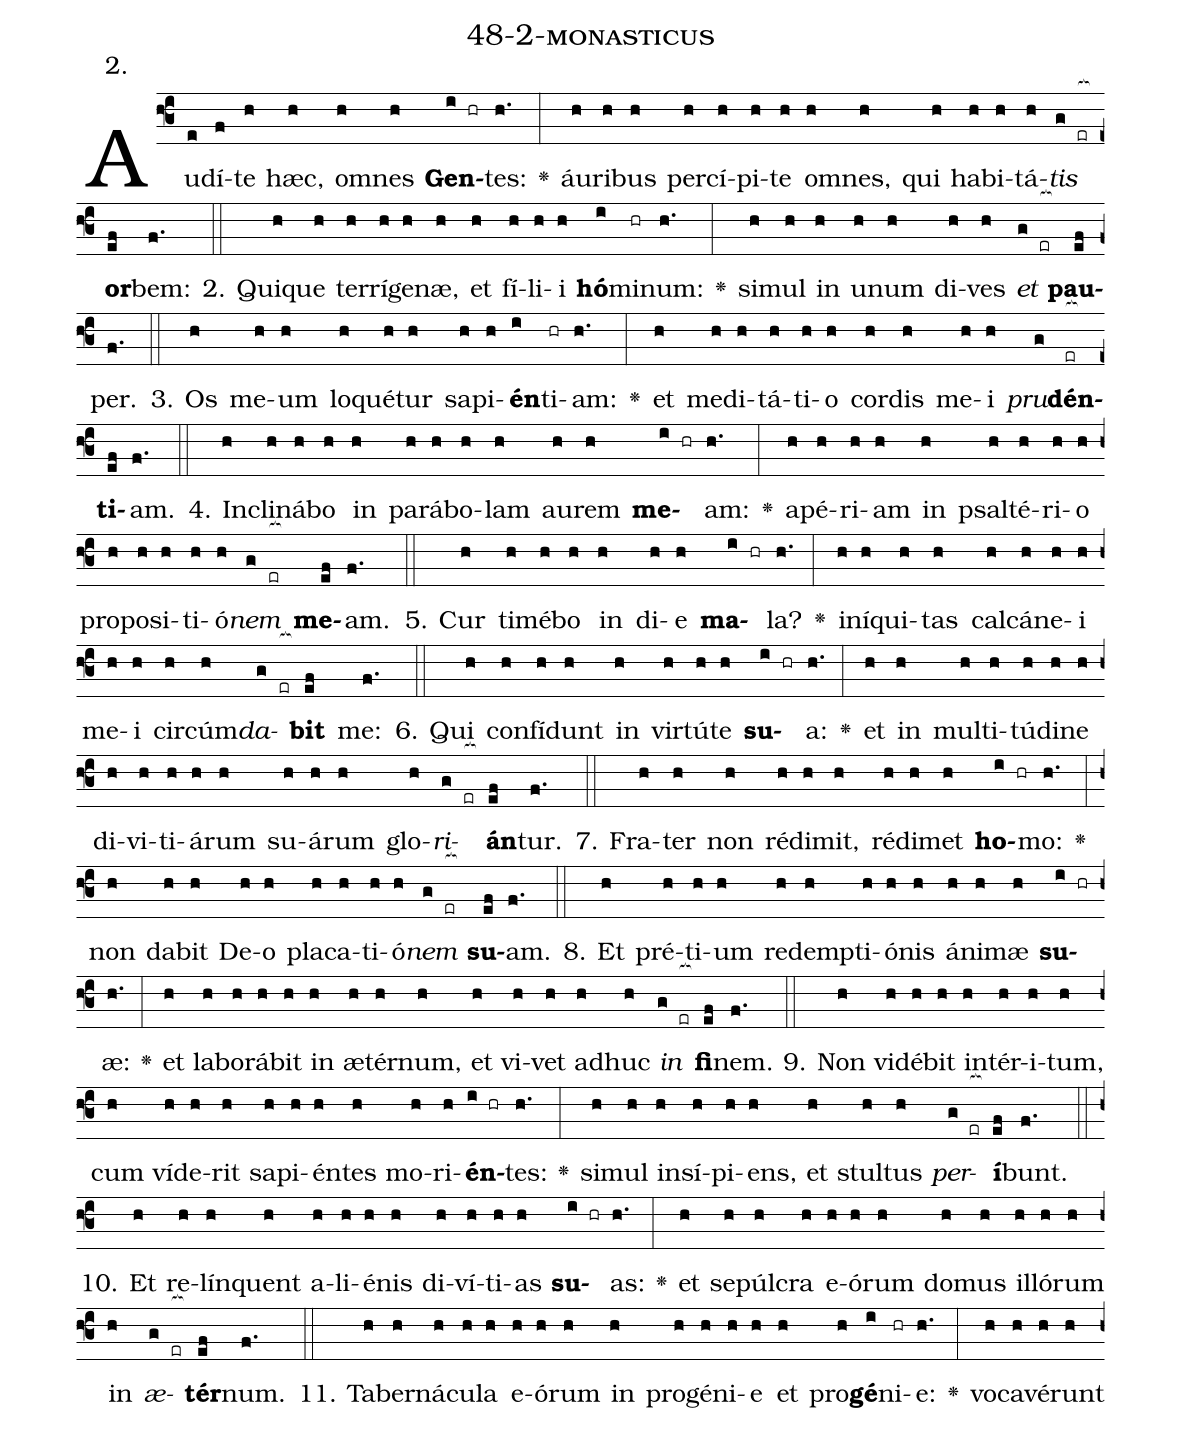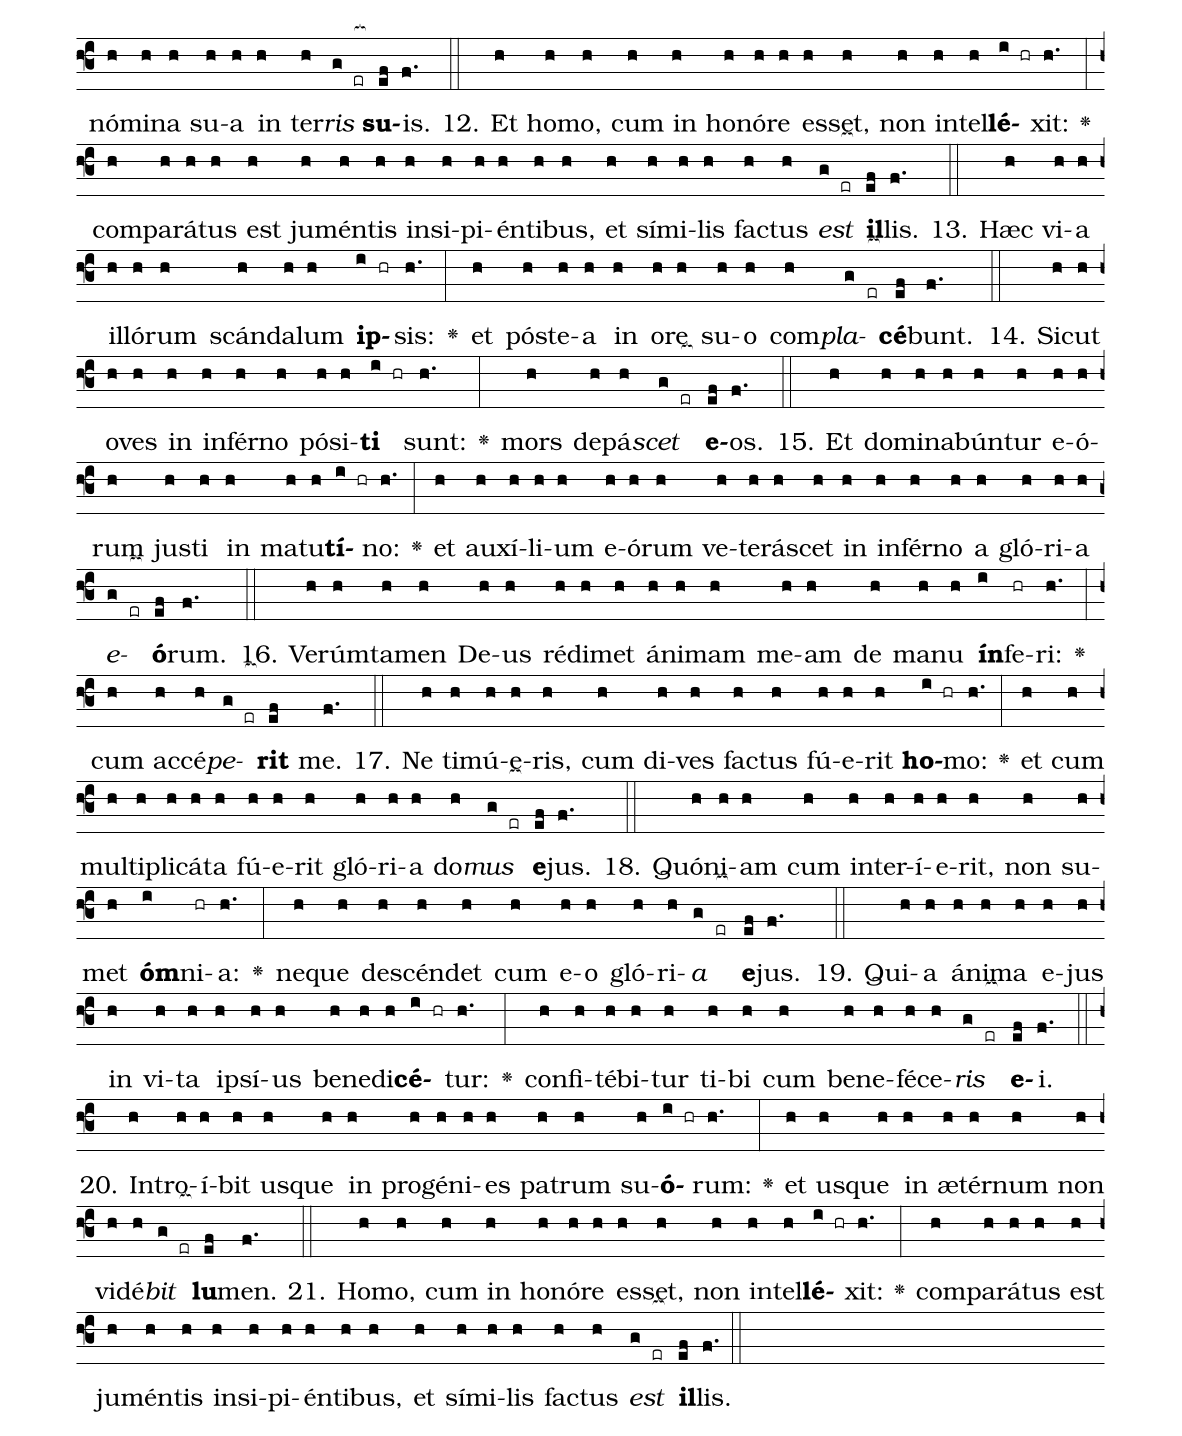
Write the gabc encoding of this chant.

name: 48-2-monasticus;
annotation: 2.;
%%
(f3)Au(e)dí(f)te(h) hæc,(h) om(h)nes(h) <b>Gen</b>(i hr)tes:(h.) <v>\greheightstar</v>(:) áu(h)ri(h)bus(h) per(h)cí(h)pi(h)te(h) om(h)nes,(h) qui(h) ha(h)bi(h)tá(h)<i>tis</i>(g er[ocb:1{]) <b>or</b>(ef[ocb:0}])bem:(f.) (::)
2. Qui(h)que(h) ter(h)rí(h)ge(h)næ,(h) et(h) fí(h)li(h)i(h) <b>hó</b>(i)mi(hr)num:(h.) <v>\greheightstar</v>(:) si(h)mul(h) in(h) u(h)num(h) di(h)ves(h) <i>et</i>(g er[ocb:1{]) <b>pau</b>(ef[ocb:0}])per.(f.) (::)
3. Os(h) me(h)um(h) lo(h)qué(h)tur(h) sa(h)pi(h)<b>én</b>(i)ti(hr)am:(h.) <v>\greheightstar</v>(:) et(h) me(h)di(h)tá(h)ti(h)o(h) cor(h)dis(h) me(h)i(h) <i>pru</i>(g)<b>dén</b>(er[ocb:1{])<b>ti</b>(ef[ocb:0}])am.(f.) (::)
4. In(h)cli(h)ná(h)bo(h) in(h) pa(h)rá(h)bo(h)lam(h) au(h)rem(h) <b>me</b>(i hr)am:(h.) <v>\greheightstar</v>(:) a(h)pé(h)ri(h)am(h) in(h) psal(h)té(h)ri(h)o(h) pro(h)po(h)si(h)ti(h)ó(h)<i>nem</i>(g er[ocb:1{]) <b>me</b>(ef[ocb:0}])am.(f.) (::)
5. Cur(h) ti(h)mé(h)bo(h) in(h) di(h)e(h) <b>ma</b>(i hr)la?(h.) <v>\greheightstar</v>(:) in(h)í(h)qui(h)tas(h) cal(h)cá(h)ne(h)i(h) me(h)i(h) cir(h)cúm(h)<i>da</i>(g er[ocb:1{])<b>bit</b>(ef[ocb:0}]) me:(f.) (::)
6. Qui(h) con(h)fí(h)dunt(h) in(h) vir(h)tú(h)te(h) <b>su</b>(i hr)a:(h.) <v>\greheightstar</v>(:) et(h) in(h) mul(h)ti(h)tú(h)di(h)ne(h) di(h)vi(h)ti(h)á(h)rum(h) su(h)á(h)rum(h) glo(h)<i>ri</i>(g er[ocb:1{])<b>án</b>(ef[ocb:0}])tur.(f.) (::)
7. Fra(h)ter(h) non(h) réd(h)i(h)mit,(h) réd(h)i(h)met(h) <b>ho</b>(i hr)mo:(h.) <v>\greheightstar</v>(:) non(h) da(h)bit(h) De(h)o(h) pla(h)ca(h)ti(h)ó(h)<i>nem</i>(g er[ocb:1{]) <b>su</b>(ef[ocb:0}])am.(f.) (::)
8. Et(h) pré(h)ti(h)um(h) red(h)emp(h)ti(h)ó(h)nis(h) á(h)ni(h)mæ(h) <b>su</b>(i hr)æ:(h.) <v>\greheightstar</v>(:) et(h) la(h)bo(h)rá(h)bit(h) in(h) æ(h)tér(h)num,(h) et(h) vi(h)vet(h) ad(h)huc(h) <i>in</i>(g er[ocb:1{]) <b>fi</b>(ef[ocb:0}])nem.(f.) (::)
9. Non(h) vi(h)dé(h)bit(h) in(h)tér(h)i(h)tum,(h) cum(h) ví(h)de(h)rit(h) sa(h)pi(h)én(h)tes(h) mo(h)ri(h)<b>én</b>(i hr)tes:(h.) <v>\greheightstar</v>(:) si(h)mul(h) in(h)sí(h)pi(h)ens,(h) et(h) stul(h)tus(h) <i>per</i>(g er[ocb:1{])<b>í</b>(ef[ocb:0}])bunt.(f.) (::)
10. Et(h) re(h)lín(h)quent(h) a(h)li(h)é(h)nis(h) di(h)ví(h)ti(h)as(h) <b>su</b>(i hr)as:(h.) <v>\greheightstar</v>(:) et(h) se(h)púl(h)cra(h) e(h)ó(h)rum(h) do(h)mus(h) il(h)ló(h)rum(h) in(h) <i>æ</i>(g er[ocb:1{])<b>tér</b>(ef[ocb:0}])num.(f.) (::)
11. Ta(h)ber(h)ná(h)cu(h)la(h) e(h)ó(h)rum(h) in(h) pro(h)gé(h)ni(h)e(h) et(h) pro(h)<b>gé</b>(i)ni(hr)e:(h.) <v>\greheightstar</v>(:) vo(h)ca(h)vé(h)runt(h) nó(h)mi(h)na(h) su(h)a(h) in(h) ter(h)<i>ris</i>(g er[ocb:1{]) <b>su</b>(ef[ocb:0}])is.(f.) (::)
12. Et(h) ho(h)mo,(h) cum(h) in(h) ho(h)nó(h)re(h) es(h)set,(h) non(h) in(h)tel(h)<b>lé</b>(i hr)xit:(h.) <v>\greheightstar</v>(:) com(h)pa(h)rá(h)tus(h) est(h) ju(h)mén(h)tis(h) in(h)si(h)pi(h)én(h)ti(h)bus,(h) et(h) sí(h)mi(h)lis(h) fac(h)tus(h) <i>est</i>(g er[ocb:1{]) <b>il</b>(ef[ocb:0}])lis.(f.) (::)
13. Hæc(h) vi(h)a(h) il(h)ló(h)rum(h) scán(h)da(h)lum(h) <b>ip</b>(i hr)sis:(h.) <v>\greheightstar</v>(:) et(h) póst(h)e(h)a(h) in(h) o(h)re(h) su(h)o(h) com(h)<i>pla</i>(g er[ocb:1{])<b>cé</b>(ef[ocb:0}])bunt.(f.) (::)
14. Sic(h)ut(h) o(h)ves(h) in(h) in(h)fér(h)no(h) pó(h)si(h)<b>ti</b>(i hr) sunt:(h.) <v>\greheightstar</v>(:) mors(h) de(h)pá(h)<i>scet</i>(g er[ocb:1{]) <b>e</b>(ef[ocb:0}])os.(f.) (::)
15. Et(h) do(h)mi(h)na(h)bún(h)tur(h) e(h)ó(h)rum(h) jus(h)ti(h) in(h) ma(h)tu(h)<b>tí</b>(i hr)no:(h.) <v>\greheightstar</v>(:) et(h) au(h)xí(h)li(h)um(h) e(h)ó(h)rum(h) ve(h)te(h)rá(h)scet(h) in(h) in(h)fér(h)no(h) a(h) gló(h)ri(h)a(h) <i>e</i>(g er[ocb:1{])<b>ó</b>(ef[ocb:0}])rum.(f.) (::)
16. Ve(h)rúm(h)ta(h)men(h) De(h)us(h) réd(h)i(h)met(h) á(h)ni(h)mam(h) me(h)am(h) de(h) ma(h)nu(h) <b>ín</b>(i)fe(hr)ri:(h.) <v>\greheightstar</v>(:) cum(h) ac(h)cé(h)<i>pe</i>(g er[ocb:1{])<b>rit</b>(ef[ocb:0}]) me.(f.) (::)
17. Ne(h) ti(h)mú(h)e(h)ris,(h) cum(h) di(h)ves(h) fac(h)tus(h) fú(h)e(h)rit(h) <b>ho</b>(i hr)mo:(h.) <v>\greheightstar</v>(:) et(h) cum(h) mul(h)ti(h)pli(h)cá(h)ta(h) fú(h)e(h)rit(h) gló(h)ri(h)a(h) do(h)<i>mus</i>(g er[ocb:1{]) <b>e</b>(ef[ocb:0}])jus.(f.) (::)
18. Quón(h)i(h)am(h) cum(h) in(h)ter(h)í(h)e(h)rit,(h) non(h) su(h)met(h) <b>óm</b>(i)ni(hr)a:(h.) <v>\greheightstar</v>(:) ne(h)que(h) de(h)scén(h)det(h) cum(h) e(h)o(h) gló(h)ri(h)<i>a</i>(g er[ocb:1{]) <b>e</b>(ef[ocb:0}])jus.(f.) (::)
19. Qui(h)a(h) á(h)ni(h)ma(h) e(h)jus(h) in(h) vi(h)ta(h) ip(h)sí(h)us(h) be(h)ne(h)di(h)<b>cé</b>(i hr)tur:(h.) <v>\greheightstar</v>(:) con(h)fi(h)té(h)bi(h)tur(h) ti(h)bi(h) cum(h) be(h)ne(h)fé(h)ce(h)<i>ris</i>(g er[ocb:1{]) <b>e</b>(ef[ocb:0}])i.(f.) (::)
20. In(h)tro(h)í(h)bit(h) us(h)que(h) in(h) pro(h)gé(h)ni(h)es(h) pa(h)trum(h) su(h)<b>ó</b>(i hr)rum:(h.) <v>\greheightstar</v>(:) et(h) us(h)que(h) in(h) æ(h)tér(h)num(h) non(h) vi(h)dé(h)<i>bit</i>(g er[ocb:1{]) <b>lu</b>(ef[ocb:0}])men.(f.) (::)
21. Ho(h)mo,(h) cum(h) in(h) ho(h)nó(h)re(h) es(h)set,(h) non(h) in(h)tel(h)<b>lé</b>(i hr)xit:(h.) <v>\greheightstar</v>(:) com(h)pa(h)rá(h)tus(h) est(h) ju(h)mén(h)tis(h) in(h)si(h)pi(h)én(h)ti(h)bus,(h) et(h) sí(h)mi(h)lis(h) fac(h)tus(h) <i>est</i>(g er[ocb:1{]) <b>il</b>(ef[ocb:0}])lis.(f.) (::)
